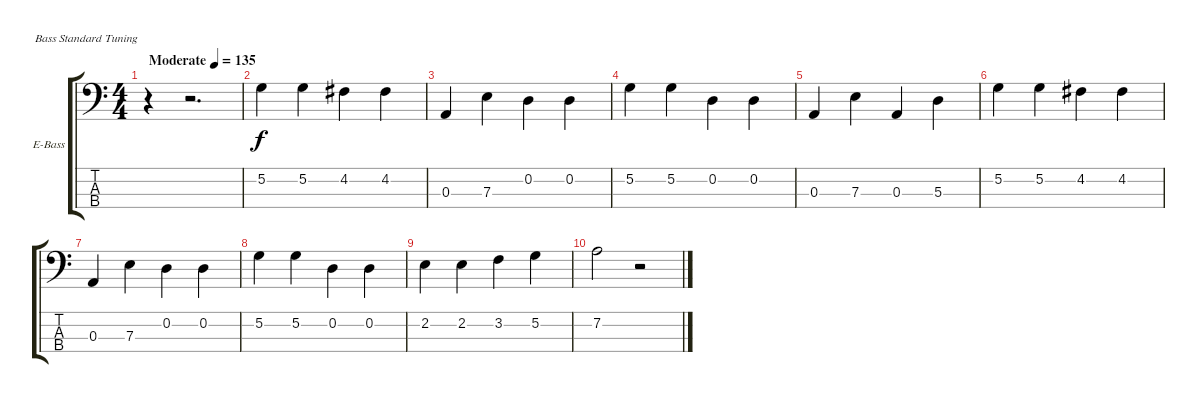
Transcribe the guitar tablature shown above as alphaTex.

\bracketExtendMode groupsimilarinstruments
\firstSystemTrackNameOrientation horizontal
\otherSystemsTrackNameOrientation horizontal
\track ("Bass" "E-Bass") {instrument electricbasspick}
\staff {score tabs}
\tuning (G2 D2 A1 E1)
\ts (4 4)
\beaming (8 2 2 2 2)
\tempo (135 "Moderate")
\clef f4
\ks c
r.4{dy f instrument electricbasspick} r.2{d} |
5.2.4 5.2.4 4.2.4 4.2.4 |
0.3.4 7.3.4 0.2.4 0.2.4 |
5.2.4 5.2.4 0.2.4 0.2.4 |
0.3.4 7.3.4 0.3.4 5.3.4 |
5.2.4 5.2.4 4.2.4 4.2.4 |
0.3.4 7.3.4 0.2.4 0.2.4 |
5.2.4 5.2.4 0.2.4 0.2.4 |
2.2.4 2.2.4 3.2.4 5.2.4 |
7.2.2 r.2
